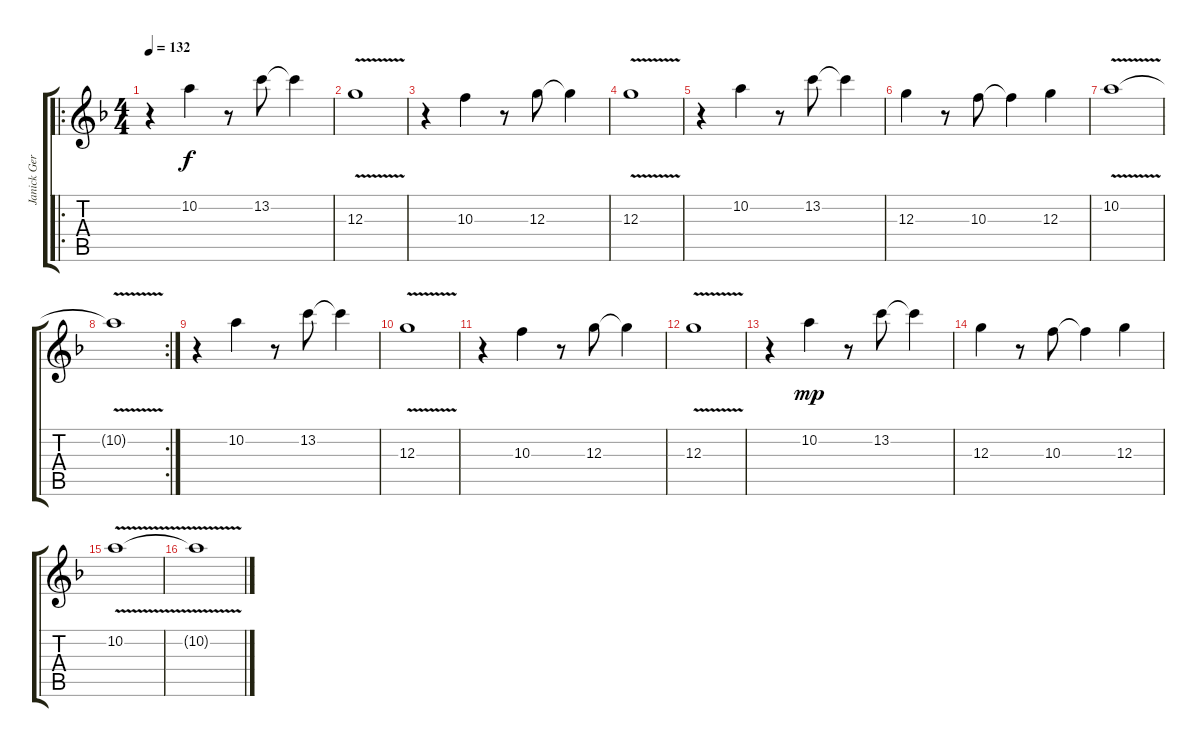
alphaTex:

\track ("Janick Gers" "Janick Ger") {instrument distortionguitar}
\staff {score tabs}
\tuning (E4 B3 G3 D3 A2 E2) {hide}
\ro
\ts (4 4)
\tempo 132
\clef g2
\ks f
r.4{dy f instrument electricguitarclean} 10.2.4 r.8 13.2.8 13.2{t}.4 |
12.3{v}.1 |
r.4 10.3.4 r.8 12.3.8 12.3{t}.4 |
12.3{v}.1 |
r.4 10.2.4 r.8 13.2.8 13.2{t}.4 |
12.3.4 r.8 10.3.8 10.3{t}.4 12.3.4 |
10.2{v}.1 |
\rc 2
10.2{v t}.1 |
r.4 10.2.4 r.8 13.2.8 13.2{t}.4 |
12.3{v}.1 |
r.4 10.3.4 r.8 12.3.8 12.3{t}.4 |
12.3{v}.1 |
r.4 10.2.4{dy mp} r.8 13.2.8 13.2{t}.4 |
12.3.4 r.8 10.3.8 10.3{t}.4 12.3.4 |
10.2{v}.1 |
10.2{v t}.1
